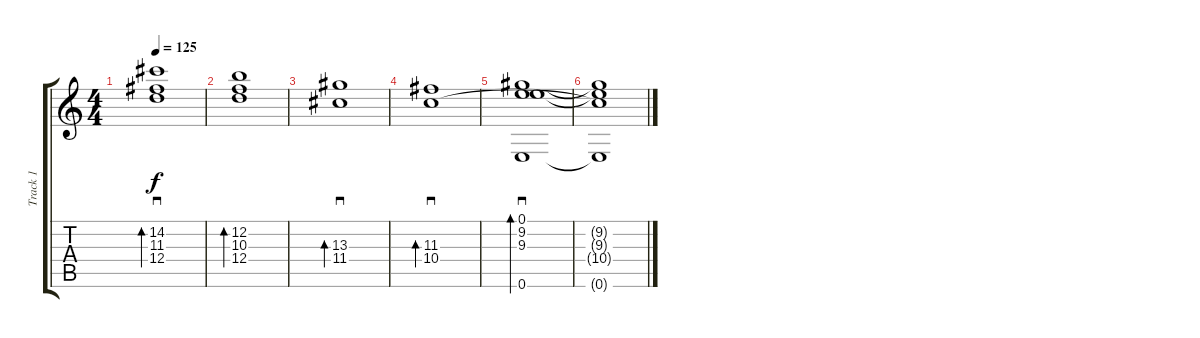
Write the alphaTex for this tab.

\track ("Track 1" "Track 1") {instrument electricguitarjazz}
\staff {score tabs}
\tuning (E4 B3 G3 D3 A2 E2) {hide}
\ts (4 4)
\tempo 125
\clef g2
\ks c
(14.2 11.3 12.4).1{sd bd 240 dy f} |
(12.2 10.3 12.4).1{bd 240} |
(13.3 11.4).1{sd bd 240} |
(11.3 10.4).1{sd bd 240} |
(0.1 9.2 9.3 0.6).1{sd bd 240} |
(9.2{t} 9.3{t} 10.4{t} 0.6{t}).1
